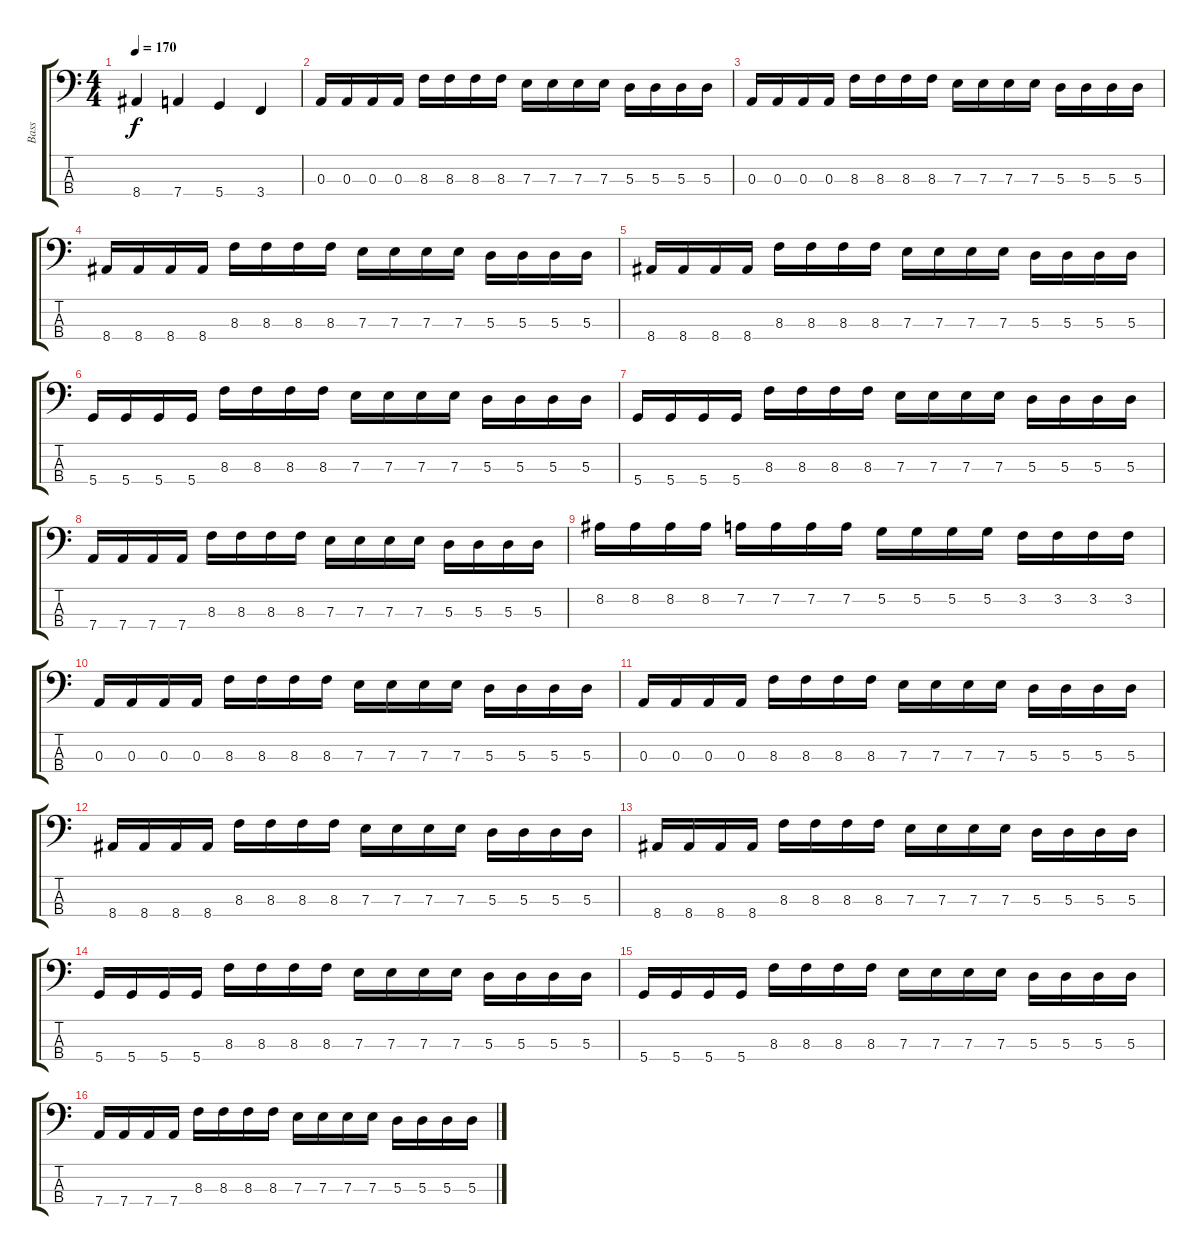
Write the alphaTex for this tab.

\track ("Bass" "Bass") {instrument electricbasspick}
\staff {score tabs}
\tuning (G2 D2 A1 D1) {hide}
\ts (4 4)
\tempo 170
\clef f4
\ks c
8.4.4{dy f} 7.4.4 5.4.4 3.4.4 |
0.3.16 0.3.16 0.3.16 0.3.16 8.3.16 8.3.16 8.3.16 8.3.16 7.3.16 7.3.16 7.3.16 7.3.16 5.3.16 5.3.16 5.3.16 5.3.16 |
0.3.16 0.3.16 0.3.16 0.3.16 8.3.16 8.3.16 8.3.16 8.3.16 7.3.16 7.3.16 7.3.16 7.3.16 5.3.16 5.3.16 5.3.16 5.3.16 |
8.4.16 8.4.16 8.4.16 8.4.16 8.3.16 8.3.16 8.3.16 8.3.16 7.3.16 7.3.16 7.3.16 7.3.16 5.3.16 5.3.16 5.3.16 5.3.16 |
8.4.16 8.4.16 8.4.16 8.4.16 8.3.16 8.3.16 8.3.16 8.3.16 7.3.16 7.3.16 7.3.16 7.3.16 5.3.16 5.3.16 5.3.16 5.3.16 |
5.4.16 5.4.16 5.4.16 5.4.16 8.3.16 8.3.16 8.3.16 8.3.16 7.3.16 7.3.16 7.3.16 7.3.16 5.3.16 5.3.16 5.3.16 5.3.16 |
5.4.16 5.4.16 5.4.16 5.4.16 8.3.16 8.3.16 8.3.16 8.3.16 7.3.16 7.3.16 7.3.16 7.3.16 5.3.16 5.3.16 5.3.16 5.3.16 |
7.4.16 7.4.16 7.4.16 7.4.16 8.3.16 8.3.16 8.3.16 8.3.16 7.3.16 7.3.16 7.3.16 7.3.16 5.3.16 5.3.16 5.3.16 5.3.16 |
8.2.16 8.2.16 8.2.16 8.2.16 7.2.16 7.2.16 7.2.16 7.2.16 5.2.16 5.2.16 5.2.16 5.2.16 3.2.16 3.2.16 3.2.16 3.2.16 |
0.3.16 0.3.16 0.3.16 0.3.16 8.3.16 8.3.16 8.3.16 8.3.16 7.3.16 7.3.16 7.3.16 7.3.16 5.3.16 5.3.16 5.3.16 5.3.16 |
0.3.16 0.3.16 0.3.16 0.3.16 8.3.16 8.3.16 8.3.16 8.3.16 7.3.16 7.3.16 7.3.16 7.3.16 5.3.16 5.3.16 5.3.16 5.3.16 |
8.4.16 8.4.16 8.4.16 8.4.16 8.3.16 8.3.16 8.3.16 8.3.16 7.3.16 7.3.16 7.3.16 7.3.16 5.3.16 5.3.16 5.3.16 5.3.16 |
8.4.16 8.4.16 8.4.16 8.4.16 8.3.16 8.3.16 8.3.16 8.3.16 7.3.16 7.3.16 7.3.16 7.3.16 5.3.16 5.3.16 5.3.16 5.3.16 |
5.4.16 5.4.16 5.4.16 5.4.16 8.3.16 8.3.16 8.3.16 8.3.16 7.3.16 7.3.16 7.3.16 7.3.16 5.3.16 5.3.16 5.3.16 5.3.16 |
5.4.16 5.4.16 5.4.16 5.4.16 8.3.16 8.3.16 8.3.16 8.3.16 7.3.16 7.3.16 7.3.16 7.3.16 5.3.16 5.3.16 5.3.16 5.3.16 |
7.4.16 7.4.16 7.4.16 7.4.16 8.3.16 8.3.16 8.3.16 8.3.16 7.3.16 7.3.16 7.3.16 7.3.16 5.3.16 5.3.16 5.3.16 5.3.16
